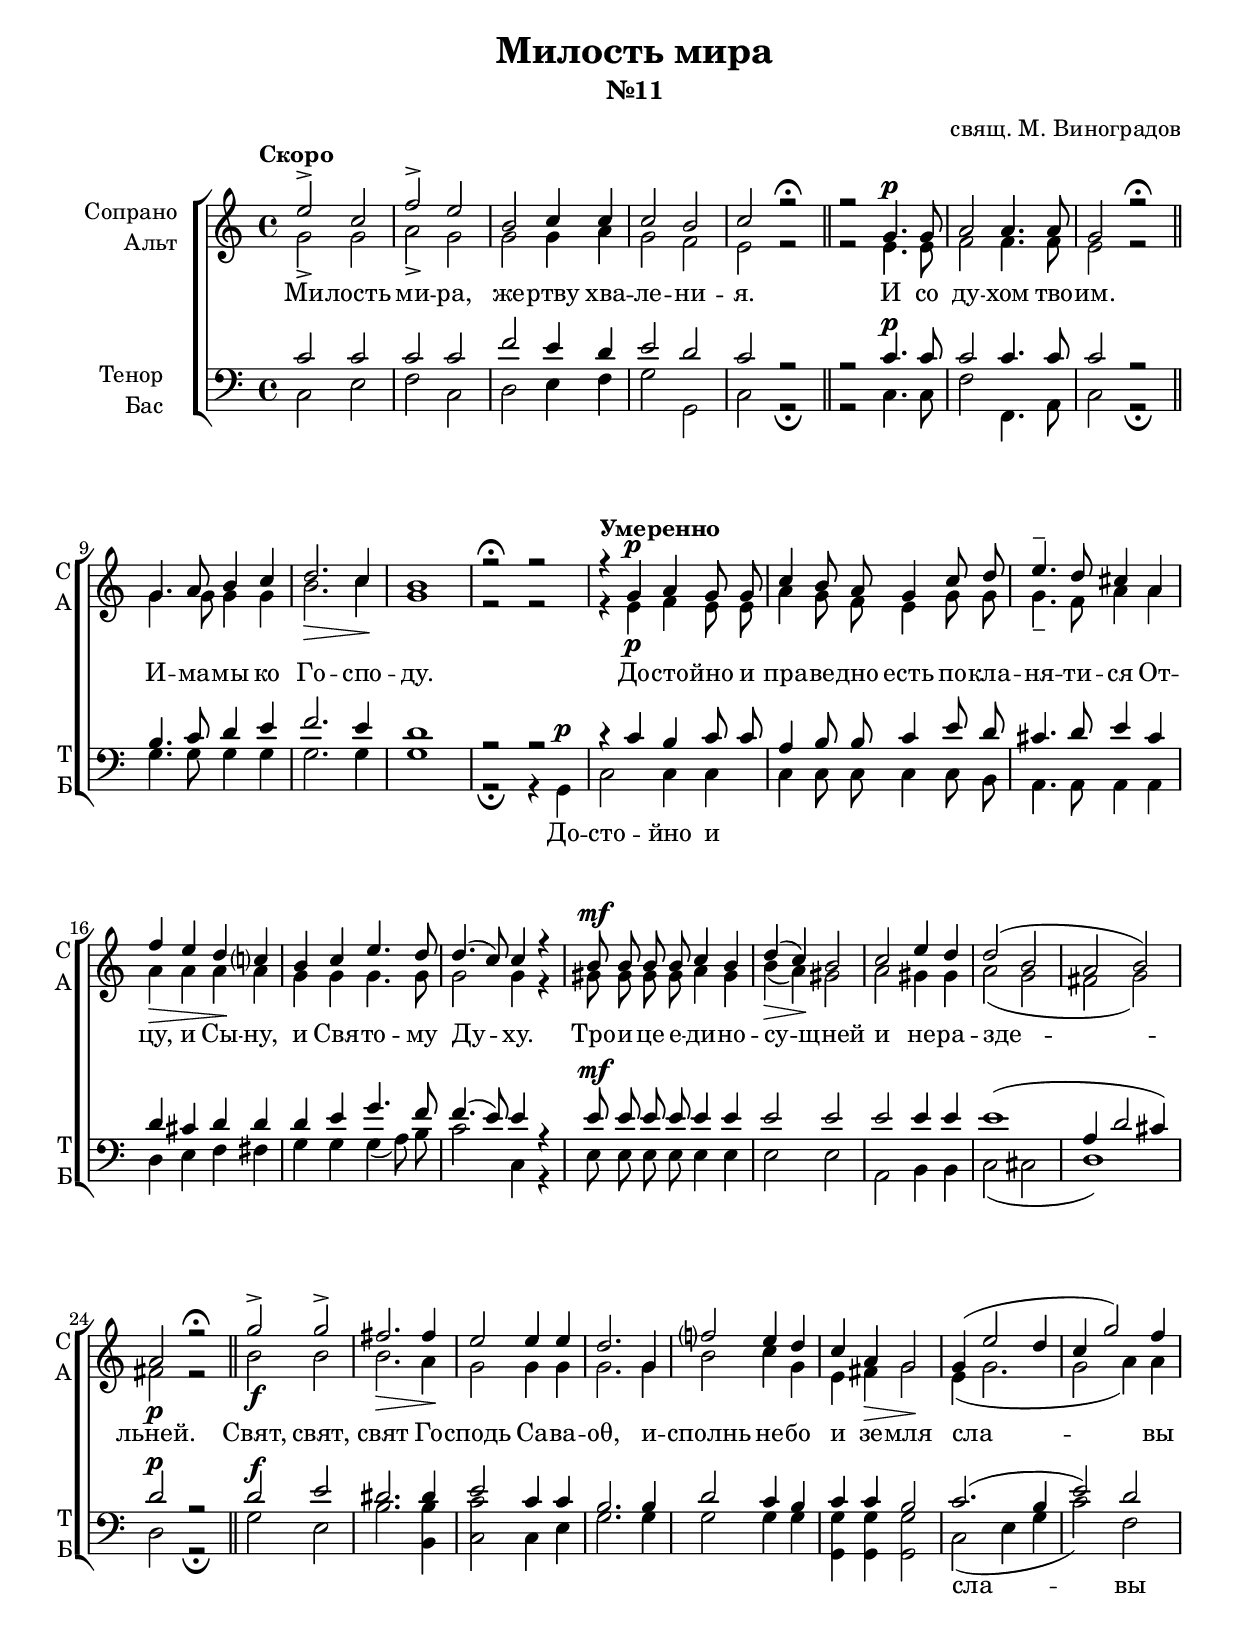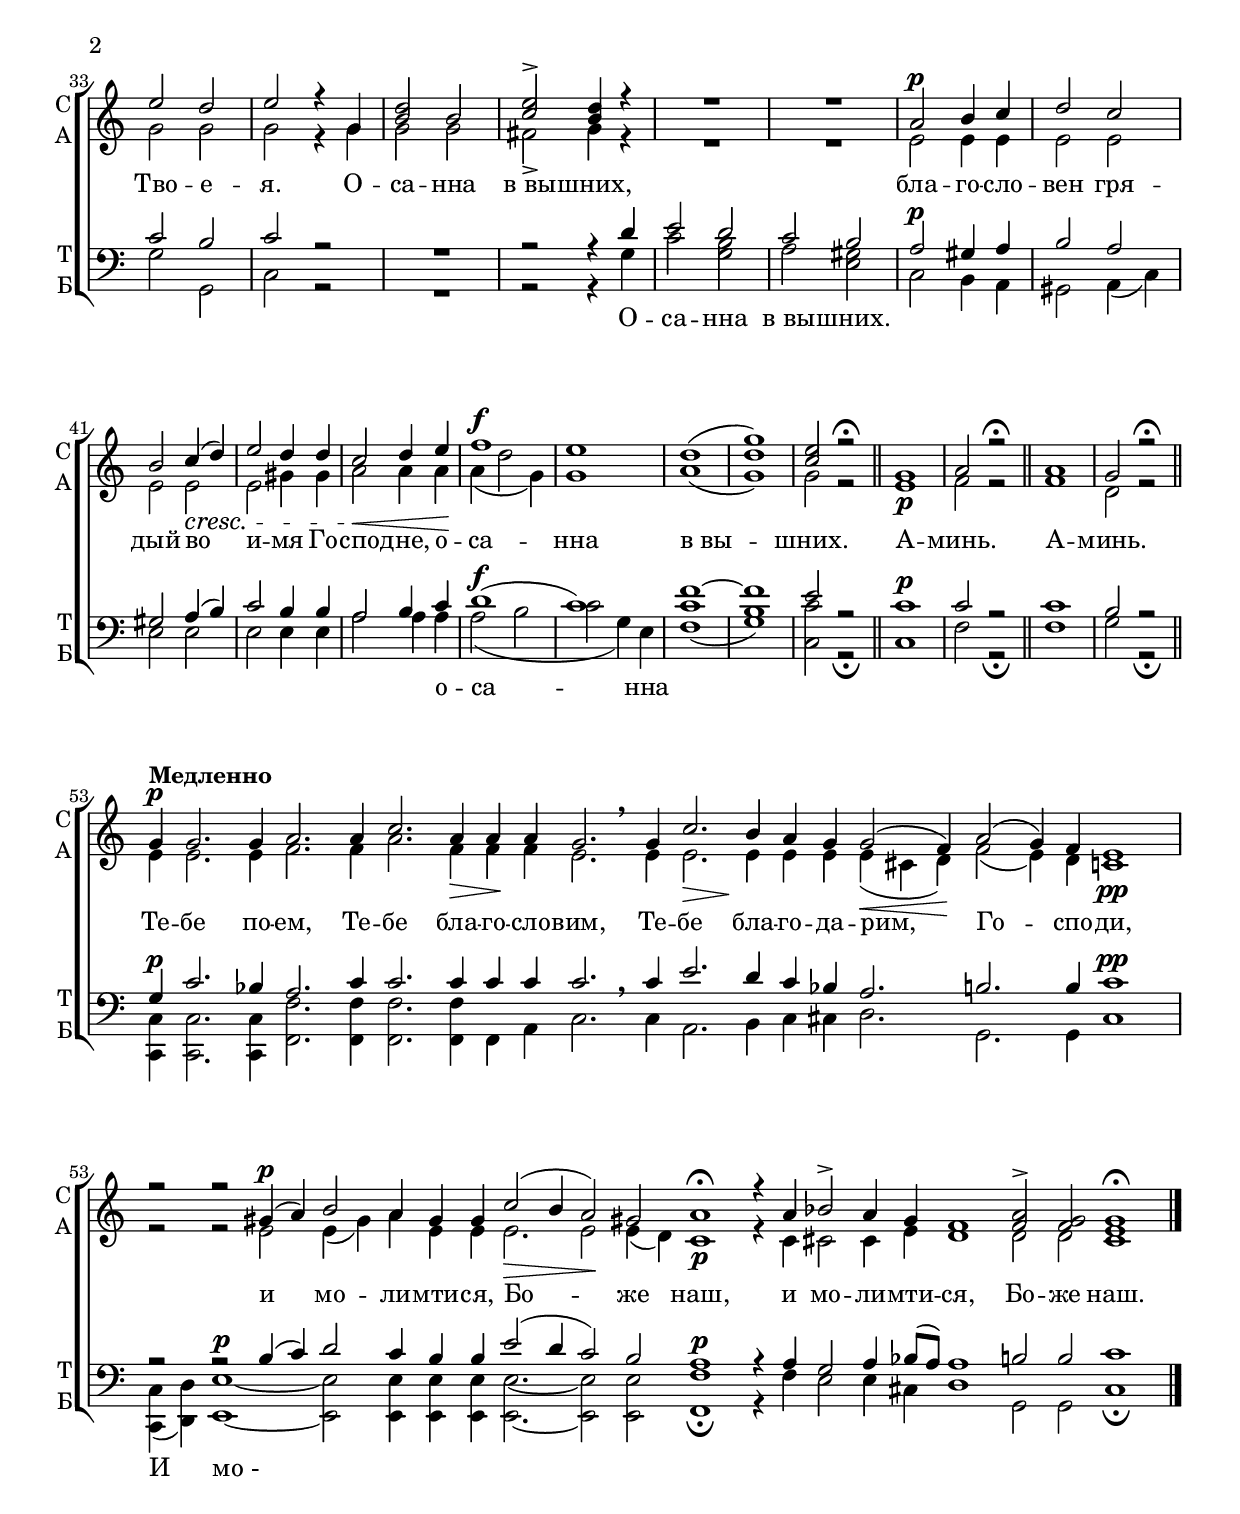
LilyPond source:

\version "2.18.2"

% закомментируйте строку ниже, чтобы получался pdf с навигацией
#(ly:set-option 'point-and-click #f)
#(ly:set-option 'midi-extension "mid")
#(set-default-paper-size "a4")
%#(set-global-staff-size 18)

\header {
  title = "Милость мира"
  subtitle = "№11"
  composer = "свящ. М. Виноградов"
  % Удалить строку версии LilyPond 
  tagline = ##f
}

global = {
  \key c \major
  \time 4/4
  \autoBeamOff
}

%make visible number of every 2-nd bar
secondbar = {
  \override Score.BarNumber.break-visibility = #end-of-line-invisible
  \set Score.barNumberVisibility = #(every-nth-bar-number-visible 2)
}

%use this as temporary line break
abr = { \break }

% uncommend next line when finished
abr = {}

%once hide accidental (runaround for cadenza
nat = { \once \hide Accidental }

sopvoice = \relative c'' {
  \global
  
  \tempo "Скоро" e2-> c |
  f-> e |
  b c4 c |
  c2 b |
  c r\fermata | \bar "||" \abr
  r2 g4. g8 |
  a2 a4. a8 |
  g2 r\fermata \bar "||"
  g4. a8 b4 c | \abr
  d2.\> c4\! b1 |
  r2\fermata r \tempo "Умеренно"|
  r4 g4\p a g8 g | \abr
  c4 b8 a g4 c8 d |
  e4.-- d8 cis4 a | \abr
  
  f'4\> e d\! c? |
  b c e4. d8 |
  d4.( c8) c4 r | \abr
  b8 b b b c4 b |
  d(\> c)\! b2 |
  c e4 d | \abr
  d2( b |
  a b) |
  a\p r\fermata \bar "||"
  g'->\f g-> fis2.\> fis4\! |
  e2 e4 e | \abr
  d2. g,4 |
  f'?2 e4 d |
  c a\> g2\! | \abr
  g4( e'2 d4 |
  c g'2) f4 | \break
  e2 d |
  e r4 g, |
  <b d>2 b | \abr
  <c e>-> <b d>4 r |
  R1*2 |
  a2 b4 c | \abr
  d2 c | \break
  b c4(\cresc d) |
  e2 d4 d |
  c2\< d4 e\! | \abr
  f1 |
  e |
  d( |
  <d g>) |
  <c e>2 r\fermata \bar "||"
  g1\p |
  a2 r\fermata \bar "||" \abr
  a1 |
  g2 r\fermata \bar "||" \break
  \tempo "Медленно" \cadenzaOn g4 g2. \bar ""|
  g4 a2. \bar "" a4 c2. \bar "" a4\> a\! a \bar "" \abr
  g2.\! \breathe \bar "" g4 c2.\> \bar "" b4\!  a g\! g2(\< f4) \bar "" a2(\! g4) f \bar "" \abr
  e1\pp \bar "|" r2 r gis4( a) b2 a4 gis gis \bar "" c2(\> b4 a2)\! \bar "" \abr
  gis!2 a1\fermata\p \bar "" r4 a bes2-> a4 \nat g f1 \bar "" <f a>2-> <f g>2 <e g>1\fermata \cadenzaOff \bar "|."  
}


altvoice = \relative c'' {
  \global
  \dynamicUp  
  g2-> g |
  a-> g |
  g g4 a |
  g2 f e r |
  r2 e4.\p e8 |
  f2 f4. f8 |
  e2 r |
  g4. g8 g4 g |
  b2. c4 g1 |
  r2 r |
  r4 e\p f e8 e |
  a4 g8 f e4 g8 g |
  g4.-- f8 a4 a |
  a4 a a a |
  g g g4. g8 |
  g2 g4 r |
  gis8\mf gis gis gis a4 gis |
  b( a) gis2 |
  a gis4 gis |
  a2( g |
  fis g) |
  fis r |
  b2 b |
  b2. a4 |
  g2 g4 g |
  g2. g4  |
  b2 c4 g |
  e fis g2 |
  e4( g2. |
  g2 a4) a |
  g2 g |
  g r4 g |
  g2 g |
  fis2-> g4 r |
  R1*2 |
  e2\p e4 e |
  e2 e |
  e e |
  e gis4 gis |
  a2 a4 a |
  a\f( d2 g,4) |
  g1 |
  a( |
  g) |
  g2 r
  e1 |
  f2 r
  f1 |
  d2 r|
  e4\p e2. e4 f2. f4 a2. f4 f f
  e2. \breathe e4 e2. e4 e e e( cis d) f2( e4) d
  c1 r2 r e2\p e4( gis) a e e e2. e2
  e4( d) c1 r4 c4 cis2 cis4 e d1 d2 d \nat c1
}


tenorvoice = \relative c' {
  \global
  \dynamicUp 
  c2 c |
  c c |
  f e4 d |
  e2 d |
  c r | \abr
  r2 c4. c8 |
  c2 c4. c8 |
  c2 r |
  b4. c8 d4 e | \abr
  f2. e4 d1 |
  r2 r |
  r4 c b c8 c | \abr
  a4 b8 b c4 e8 d | 
  cis4. d8 e4 cis | \abr
  d cis d d |
  d e g4. f8 |
  f4.( e8) e4 r |
  e8 e e e e4 e |
  e2 e |
  e e4 e |
  e1( |
  a,4 d2 cis4) |
  d2 r
  d2 e |
  dis2. dis4 |
  e2 c4 c |
  b2. b4 |
  d2 c4 b |
  c c b2 |
  c2.( b4 |
  e2) d |
  c b |
  c r |
  R1
  r2 r4 d4 |
  e2 d2 |
  c b |
  a gis4 a |
  b2 a |
  gis2 a4( b) |
  c2 b4 b |
  a2 b4 c |
  d1( |
  c)
  f1~ |
  f1 |
  e2 r |
  c1\p |
  c2 r
  c1 |
  b2 r|
  g4 c2. bes4 a2. c4 c2. c4 c c
  c2. \breathe c4 e2. d4 c bes! a2. b2. b4
  c1 r2 r b4( c) d2 c4 b b e2( d4 c2)
  b2 a1 r4 a4 g2 a4 bes8[( a]) a1 b2 b c1
}


bassvoice = \relative c {
  \global
  \dynamicUp
  c2 e |
  f c |
  d e4 f |
  g2 g, |
  c r\fermata
  r2 c4.\p c8 |
  f2 f,4. a8 |
  c2 r\fermata |
  g'4. g8 g4 g |
  g2. g4 g1 |
  r2\fermata r4
  g,\p c2 c4 c |
  c c8 c c4 c8 b |
  a4. a8 a4 a |
  d e f fis |
  g g g( a8) b |
  c2 c,4 r |
  e8\mf e e e e4 e |
  e2 e |
  a, b4 b |
  c2( cis |
  d1 )
  d2\p r\fermata |
  g\f e |
  b'2. <b b,>4 |
  <c c,>2 c,4 e |
  g2. g4 |
  g2 g4 g |
  <g g,> q q2 |
  c,2( e4 g |
  c2) f, |
  g g, |
  c r |
  R1
  r2 r4 g' |
  c2 <g b> |
  a <gis e> |
  c,\p b4 a |
  gis2 a4( c) |
  e2 e |
  e e4 e |
  a2 a4 a |
  a2(\f b |
  c g4) e |
  <f c'>1( |
  <g b>) |
  <c c,>2 r\fermata |
  c,1 f2 r\fermata |
  f1 |
  g2 r\fermata |
  <c, c,>4\p q2. q4 <f f,>2. q4 q2. q4 f, a
  c2. \breathe c4 a2. b4 c cis d2. g,2. g4
  \nat c1\pp
  <c c,>4( <d d,>) <e e,>1\p~ q2 q4 q q q2.~ q2
  q2 <f f,>1\p\fermata r4 f4 e2 e4 cis4 d1 g,2 g \nat c1\fermata
}

lyricscore = \lyricmode {
  Ми -- лость ми -- ра, же -- ртву хва -- ле -- ни -- я.
  И со ду -- хом тво -- им.
  И -- ма -- мы ко Го -- спо -- ду.
  До -- сто -- йно и пра -- ве -- дно есть
  по -- кла -- ня -- ти -- ся От -- цу, и Сы -- ну,
  и Свя -- то -- му Ду -- ху.
  Тро -- и -- це е -- ди -- но -- су -- щней и не -- ра -- зде -- льней.
  Свят, свят, свят Го -- сподь Са -- ва -- оθ, 
  и -- сполнь не -- бо и зе -- мля
  сла -- вы Тво -- е -- я.
  О -- са -- нна
  в_вы -- шних, бла -- го -- сло -- вен гря -- дый во и -- мя Го -- спо -- дне,
  о -- са -- нна в_вы -- шних.
  А -- минь. А -- минь.
  Те -- бе по -- ем, Те -- бе бла -- го -- сло -- вим,
  Те -- бе бла -- го -- да -- рим, Го -- спо -- ди, 
  и мо -- ли -- мти -- ся, Бо -- же наш, и мо -- ли -- мти -- ся, Бо -- же наш.
}

lyricbass = \lyricmode {
  \repeat unfold 23 \skip 1
  До -- сто -- йно и 
  \repeat unfold 48 \skip 1
  сла -- вы
  \repeat unfold 3 \skip 1
  О -- са -- нна
  в_вы -- шних.
  \repeat unfold 12 \skip 1
  о -- са -- нна
  \repeat unfold 25 \skip 1
  И мо_-
}

\bookpart {
  \paper {
    top-margin = 15
    left-margin = 15
    right-margin = 10
    bottom-margin = 15
    indent = 20
    ragged-bottom = ##f
  }
  \score {
    %  \transpose c bes {
    \new ChoirStaff <<
      \new Staff = "upstaff" \with {
        instrumentName = \markup { \right-column { "Сопрано" "Альт"  } }
        shortInstrumentName = \markup { \right-column { "С" "А"  } }
        midiInstrument = "voice oohs"
      } <<
        \new Voice = "soprano" { \voiceOne \sopvoice }
        \new Voice  = "alto" { \voiceTwo \altvoice }
      >> 
      
      \new Lyrics = "sopranos"
      % or: \new Lyrics \lyricsto "soprano" { \lyricscore }
      % alternative lyrics above up staff
      %\new Lyrics \with {alignAboveContext = "upstaff"} \lyricsto "soprano" \lyricst
      
      \new Staff = "downstaff" \with {
        instrumentName = \markup { \right-column { "Тенор" "Бас" } }
        shortInstrumentName = \markup { \right-column { "Т" "Б" } }
        midiInstrument = "voice oohs"
      } <<
        \new Voice = "tenor" { \voiceOne \clef bass \tenorvoice }
        \new Voice = "bass" { \voiceTwo \bassvoice }
      >>
      
      \new Lyrics = "bass"

      \context Lyrics = "sopranos" {
        \lyricsto "soprano" {
          \lyricscore
        }
      }
      
      \context Lyrics = "bass" {
        \lyricsto "bass" {
          \lyricbass
        }
      }
    >>
    %  }  % transposeµ
    \layout { 
      \context {
        \Score
      }
      \context {
        \Staff
        % удаляем обозначение темпа из общего плана
        %  \remove "Time_signature_engraver"
        %  \remove "Bar_number_engraver"
      }
      %Metronome_mark_engraver
    }
  }
}

\bookpart {
  \score {
    \unfoldRepeats
    %  \transpose c bes {
    \new ChoirStaff <<
      \new Staff = "upstaff" \with {
        instrumentName = \markup { \right-column { "Сопрано" "Альт"  } }
        shortInstrumentName = \markup { \right-column { "С" "А"  } }
        midiInstrument = "voice oohs"
      } <<
        \new Voice = "soprano" { \voiceOne \sopvoice }
        \new Voice  = "alto" { \voiceTwo \altvoice }
      >> 
      
      \new Lyrics = "sopranos"
      
      \new Staff = "downstaff" \with {
        instrumentName = \markup { \right-column { "Тенор" "Бас" } }
        shortInstrumentName = \markup { \right-column { "Т" "Б" } }
        midiInstrument = "voice oohs"
      } <<
        \new Voice = "tenor" { \voiceOne \clef bass \tenorvoice }
        \new Voice = "bass" { \voiceTwo \bassvoice }
      >>
      \context Lyrics = "sopranos" {
        \lyricsto "soprano" {
          \lyricscore
        }
      }
    >>
    %  }  % transposeµ
    \midi {
      \tempo 2=90
    }
  }
}
